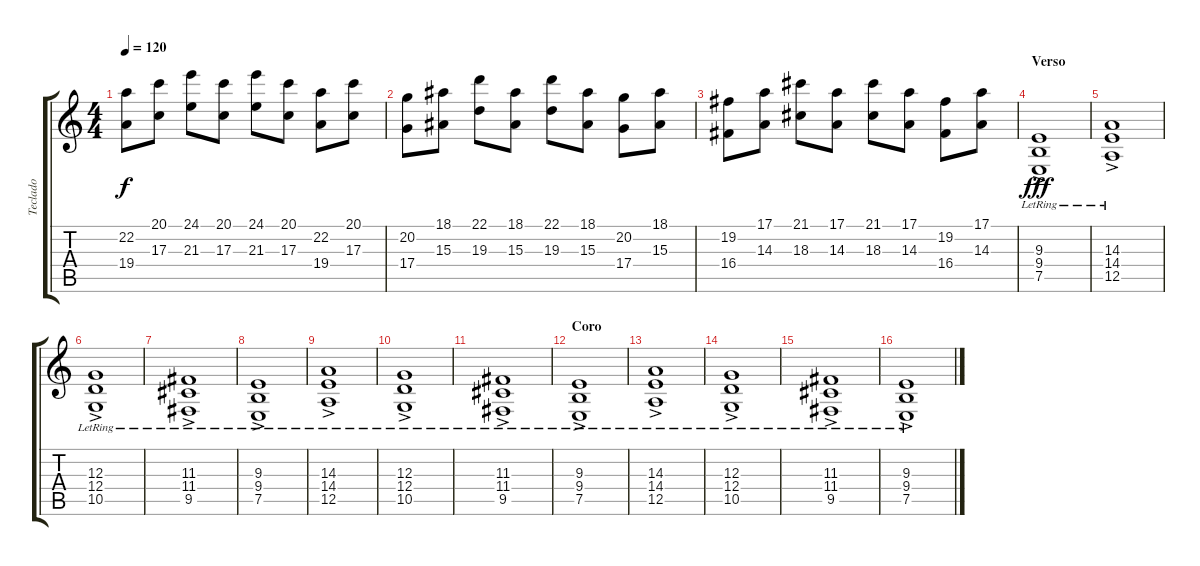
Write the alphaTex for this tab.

\track ("Teclado" "Teclado") {instrument stringensemble2}
\staff {score tabs}
\tuning (E4 B3 G3 D3 A2 E2) {hide}
\ts (4 4)
\tempo 120
\clef g2
\ks c
(22.2 19.4).8{dy f} (20.1 17.3).8 (24.1 21.3).8 (20.1 17.3).8 (24.1 21.3).8 (20.1 17.3).8 (22.2 19.4).8 (20.1 17.3).8 |
(20.2 17.4).8 (18.1 15.3).8 (22.1 19.3).8 (18.1 15.3).8 (22.1 19.3).8 (18.1 15.3).8 (20.2 17.4).8 (18.1 15.3).8 |
(19.2 16.4).8 (17.1 14.3).8 (21.1 18.3).8 (17.1 14.3).8 (21.1 18.3).8 (17.1 14.3).8 (19.2 16.4).8 (17.1 14.3).8 |
\section ("" "Verso")
(9.3{ac lr} 9.4{ac lr} 7.5{ac lr}).1{dy fff instrument stringensemble2} |
(14.3{ac lr} 14.4{ac lr} 12.5{ac lr}).1 |
(12.3{ac lr} 12.4{ac lr} 10.5{ac lr}).1 |
(11.3{ac lr} 11.4{lr} 9.5{ac lr}).1 |
(9.3{ac lr} 9.4{ac lr} 7.5{ac lr}).1 |
(14.3{ac lr} 14.4{ac lr} 12.5{ac lr}).1 |
(12.3{ac lr} 12.4{ac lr} 10.5{ac lr}).1 |
(11.3{ac lr} 11.4{lr} 9.5{ac lr}).1 |
\section ("" "Coro")
(9.3{ac lr} 9.4{ac lr} 7.5{ac lr}).1{instrument stringensemble2} |
(14.3{ac lr} 14.4{ac lr} 12.5{ac lr}).1 |
(12.3{ac lr} 12.4{ac lr} 10.5{ac lr}).1 |
(11.3{ac lr} 11.4{lr} 9.5{ac lr}).1 |
(9.3{ac lr} 9.4{ac lr} 7.5{ac lr}).1{instrument stringensemble2}
